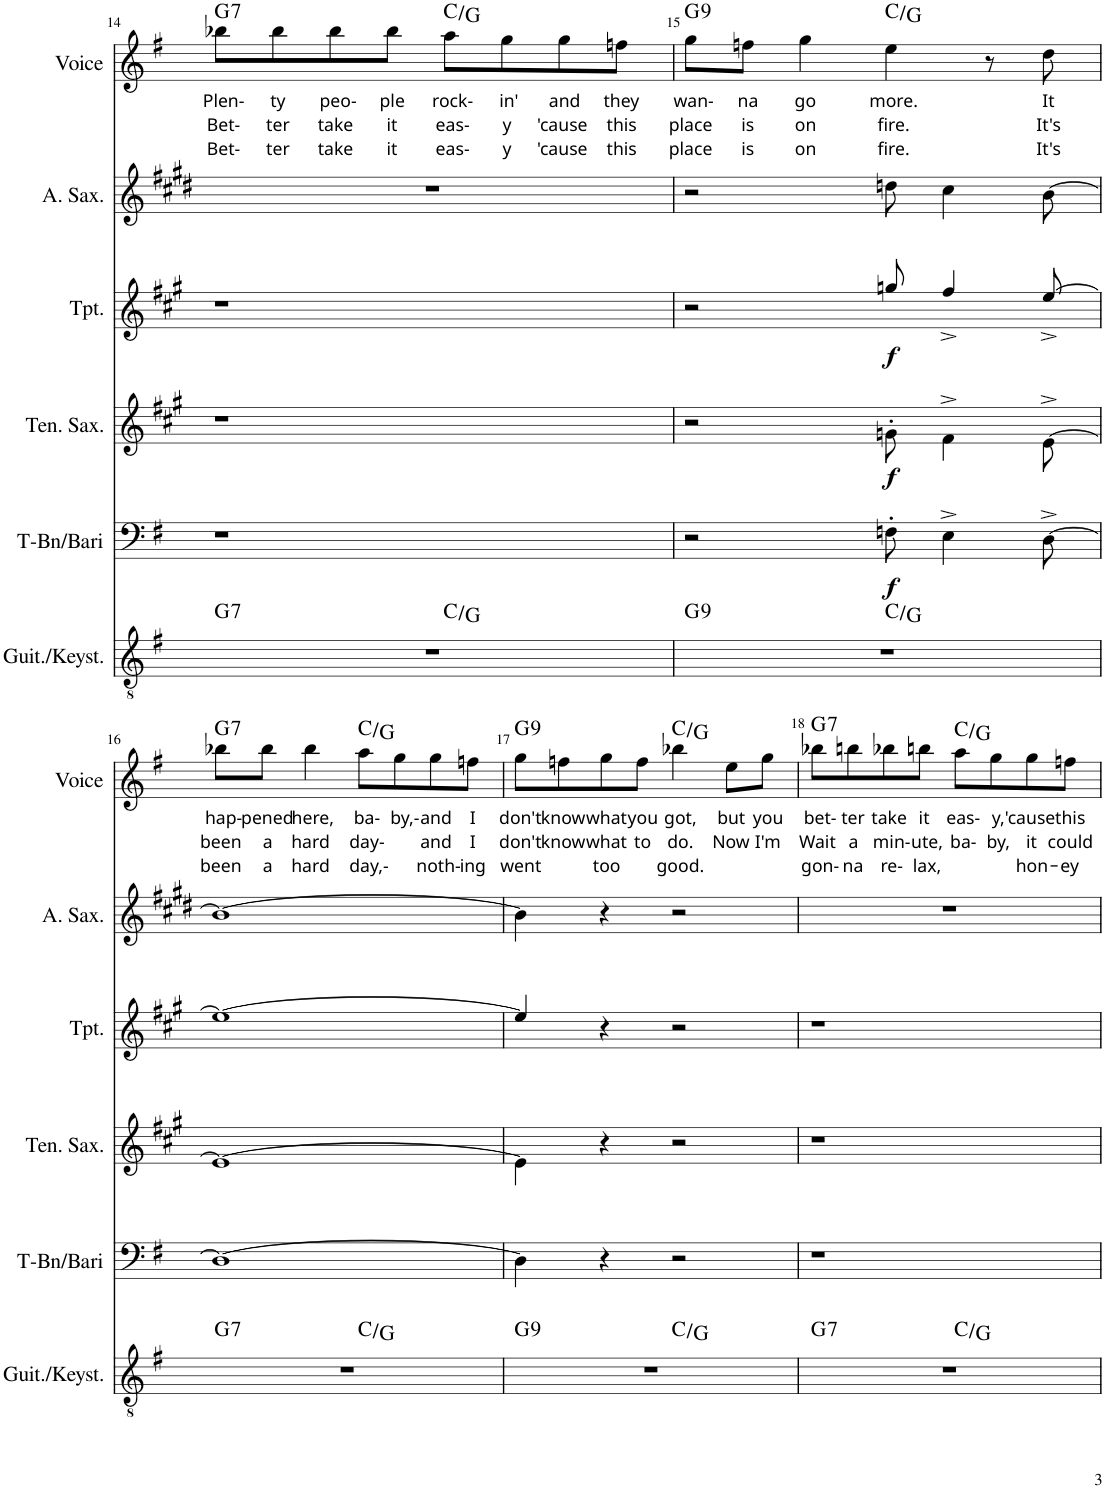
**kern	**harte	**kern	**dynam	**kern	**dynam	**kern	**dynam	**kern	**kern	**text	**text	**text	**harte
*part6	*part6	*part5	*part5	*part4	*part4	*part3	*part3	*part2	*part1	*part1	*part1	*part1	*part1
*staff6	*	*staff5	*staff5	*staff4	*staff4	*staff3	*staff3	*staff2	*staff1	*staff1	*staff1	*staff1	*
*I"Guit./Keys	*	*I"T-Bn/Bari	*	*I"Tenor Sax	*	*I"Trumpet	*	*I"Alto Saxophone	*I"Voice	*	*	*	*
*	*	*I'T-Bn/Bari	*	*I'Ten. Sax.	*	*I'Tpt.	*	*I'A. Sax.	*I'Voice	*	*	*	*
!!LO:PB:g=z
*clefGv2	*	*clefF4	*	*clefG2	*	*clefG2	*	*clefG2	*clefG2	*	*	*	*
*	*	*	*	*Trd8c14	*	*Trd1c2	*	*Trd5c9	*	*	*	*	*
*k[f#]	*	*k[f#]	*	*k[f#c#g#]	*	*k[f#c#g#]	*	*k[f#c#g#d#]	*k[f#]	*	*	*	*
*G:	*	*G:	*	*	*	*	*	*	*G:	*	*	*	*
*M4/4	*	*M4/4	*	*M4/4	*	*M4/4	*	*M4/4	*M4/4	*	*	*	*
=14	=14	=14	=14	=14	=14	=14	=14	=14	=14	=14	=14	=14	=14
!	!LO:H:kt=7	!	!	!	!	!	!	!	!	!LO:LY:b	!LO:LY:b	!LO:LY:b	!LO:H:kt=7
*^	*	*	*	*	*	*	*	*	*	*	*	*	*
1r	2ryy	G:7	1r	.	1r	.	1r	.	1r	8bb-X\L	Plen-	Bet-	Bet-	G:7
!	!	!	!	!	!	!	!	!	!	!	!LO:LY:b	!LO:LY:b	!LO:LY:b	!
.	.	.	.	.	.	.	.	.	.	8bb-\	ty	ter	ter	.
!	!	!	!	!	!	!	!	!	!	!	!LO:LY:b	!LO:LY:b	!LO:LY:b	!
.	.	.	.	.	.	.	.	.	.	8bb-\	peo-	take	take	.
!	!	!	!	!	!	!	!	!	!	!	!LO:LY:b	!LO:LY:b	!LO:LY:b	!
.	.	.	.	.	.	.	.	.	.	8bb-\J	ple	it	it	.
!	!	!	!	!	!	!	!	!	!	!	!LO:LY:b	!LO:LY:b	!LO:LY:b	!
.	2ryy	C:maj/5	.	.	.	.	.	.	.	8aa\L	rock-	eas-	eas-	C:maj/5
!	!	!	!	!	!	!	!	!	!	!	!LO:LY:b	!LO:LY:b	!LO:LY:b	!
.	.	.	.	.	.	.	.	.	.	8gg\	in'	y	y	.
!	!	!	!	!	!	!	!	!	!	!	!LO:LY:b	!LO:LY:b	!LO:LY:b	!
.	.	.	.	.	.	.	.	.	.	8gg\	and	'cause	'cause	.
!	!	!	!	!	!	!	!	!	!	!	!LO:LY:b	!LO:LY:b	!LO:LY:b	!
.	.	.	.	.	.	.	.	.	.	8ffn\J	they	this	this	.
=15	=15	=15	=15	=15	=15	=15	=15	=15	=15	=15	=15	=15	=15	=15
!	!	!LO:H:kt=9	!	!	!	!	!	!	!	!	!LO:LY:b	!LO:LY:b	!LO:LY:b	!LO:H:kt=9
1r	2ryy	G:9	2r	.	2r	.	2r	.	2r	8gg\L	wan-	place	place	G:9
!	!	!	!	!	!	!	!	!	!	!	!LO:LY:b	!LO:LY:b	!LO:LY:b	!
.	.	.	.	.	.	.	.	.	.	8ffn\J	na	is	is	.
!	!	!	!	!	!	!	!	!	!	!	!LO:LY:b	!LO:LY:b	!LO:LY:b	!
.	.	.	.	.	.	.	.	.	.	4gg\	go	on	on	.
!	!	!	!	!LO:DY:b	!	!LO:DY:b	!	!LO:DY:b	!	!	!LO:LY:b	!LO:LY:b	!LO:LY:b	!
.	2ryy	C:maj/5	8Fn'\	f	8gn'\	f	8ggn/	f	8ddn\	4ee\	more.	fire.	fire.	C:maj/5
.	.	.	4E^\	.	4f#^\	.	4ff#^/	.	4cc#\	.	.	.	.	.
.	.	.	.	.	.	.	.	.	.	8r	.	.	.	.
!	!	!	!	!	!	!	!	!	!	!	!LO:LY:b	!LO:LY:b	!LO:LY:b	!
.	.	.	[8D^\	.	[8e^\	.	[8ee^/	.	[8b\	8dd\	It	It's	It's	.
!!LO:LB:g=z
=16	=16	=16	=16	=16	=16	=16	=16	=16	=16	=16	=16	=16	=16	=16
!	!	!LO:H:kt=7	!	!	!	!	!	!	!	!	!LO:LY:b	!LO:LY:b	!LO:LY:b	!LO:H:kt=7
1r	2ryy	G:7	1D_	.	1e_	.	1ee_	.	1b_	8bb-X\L	hap-	been	been	G:7
!	!	!	!	!	!	!	!	!	!	!	!LO:LY:b	!LO:LY:b	!LO:LY:b	!
.	.	.	.	.	.	.	.	.	.	8bb-\J	pened	a	a	.
!	!	!	!	!	!	!	!	!	!	!	!LO:LY:b	!LO:LY:b	!LO:LY:b	!
.	.	.	.	.	.	.	.	.	.	4bb-\	here,	hard	hard	.
!	!	!	!	!	!	!	!	!	!	!	!LO:LY:b	!LO:LY:b	!LO:LY:b	!
.	2ryy	C:maj/5	.	.	.	.	.	.	.	8aa\L	ba-	day-	day,-	C:maj/5
!	!	!	!	!	!	!	!	!	!	!	!LO:LY:b	!	!	!
.	.	.	.	.	.	.	.	.	.	8gg\	by,-	.	.	.
!	!	!	!	!	!	!	!	!	!	!	!LO:LY:b	!LO:LY:b	!LO:LY:b	!
.	.	.	.	.	.	.	.	.	.	8gg\	and	and	noth-	.
!	!	!	!	!	!	!	!	!	!	!	!LO:LY:b	!LO:LY:b	!LO:LY:b	!
.	.	.	.	.	.	.	.	.	.	8ffn\J	I	I	ing	.
=17	=17	=17	=17	=17	=17	=17	=17	=17	=17	=17	=17	=17	=17	=17
!	!	!LO:H:kt=9	!	!	!	!	!	!	!	!	!LO:LY:b	!LO:LY:b	!LO:LY:b	!LO:H:kt=9
1r	2ryy	G:9	4D\]	.	4e\]	.	4ee/]	.	4b\]	8gg\L	don't	don't	went	G:9
!	!	!	!	!	!	!	!	!	!	!	!LO:LY:b	!LO:LY:b	!	!
.	.	.	.	.	.	.	.	.	.	8ffn\	know	know	.	.
!	!	!	!	!	!	!	!	!	!	!	!LO:LY:b	!LO:LY:b	!LO:LY:b	!
.	.	.	4r	.	4r	.	4r	.	4r	8gg\	what	what	too	.
!	!	!	!	!	!	!	!	!	!	!	!LO:LY:b	!LO:LY:b	!	!
.	.	.	.	.	.	.	.	.	.	8ff\J	you	to	.	.
!	!	!	!	!	!	!	!	!	!	!	!LO:LY:b	!LO:LY:b	!LO:LY:b	!
.	2ryy	C:maj/5	2r	.	2r	.	2r	.	2r	4bb-X\	got,	do.	good.	C:maj/5
!	!	!	!	!	!	!	!	!	!	!	!LO:LY:b	!LO:LY:b	!	!
.	.	.	.	.	.	.	.	.	.	8ee\L	but	Now	.	.
!	!	!	!	!	!	!	!	!	!	!	!LO:LY:b	!LO:LY:b	!	!
.	.	.	.	.	.	.	.	.	.	8gg\J	you	I'm	.	.
=18	=18	=18	=18	=18	=18	=18	=18	=18	=18	=18	=18	=18	=18	=18
!	!	!LO:H:kt=7	!	!	!	!	!	!	!	!	!LO:LY:b	!LO:LY:b	!LO:LY:b	!LO:H:kt=7
1r	2ryy	G:7	1r	.	1r	.	1r	.	1r	8bb-X\L	bet-	Wait	gon-	G:7
!	!	!	!	!	!	!	!	!	!	!	!LO:LY:b	!LO:LY:b	!LO:LY:b	!
.	.	.	.	.	.	.	.	.	.	8bbn\	ter	a	na	.
!	!	!	!	!	!	!	!	!	!	!	!LO:LY:b	!LO:LY:b	!LO:LY:b	!
.	.	.	.	.	.	.	.	.	.	8bb-X\	take	min-	re-	.
!	!	!	!	!	!	!	!	!	!	!	!LO:LY:b	!LO:LY:b	!LO:LY:b	!
.	.	.	.	.	.	.	.	.	.	8bbn\J	it	ute,	lax,	.
!	!	!	!	!	!	!	!	!	!	!	!LO:LY:b	!LO:LY:b	!	!
.	2ryy	C:maj/5	.	.	.	.	.	.	.	8aa\L	eas-	ba-	.	C:maj/5
!	!	!	!	!	!	!	!	!	!	!	!LO:LY:b	!LO:LY:b	!	!
.	.	.	.	.	.	.	.	.	.	8gg\	y,	by,	.	.
!	!	!	!	!	!	!	!	!	!	!	!LO:LY:b	!LO:LY:b	!LO:LY:b	!
.	.	.	.	.	.	.	.	.	.	8gg\	'cause	it	hon-	.
!	!	!	!	!	!	!	!	!	!	!	!LO:LY:b	!LO:LY:b	!LO:LY:b	!
.	.	.	.	.	.	.	.	.	.	8ffn\J	this	could	-ey	.
*v	*v	*	*	*	*	*	*	*	*	*	*	*	*	*
=	=	=	=	=	=	=	=	=	=	=	=	=	=
*-	*-	*-	*-	*-	*-	*-	*-	*-	*-	*-	*-	*-	*-
